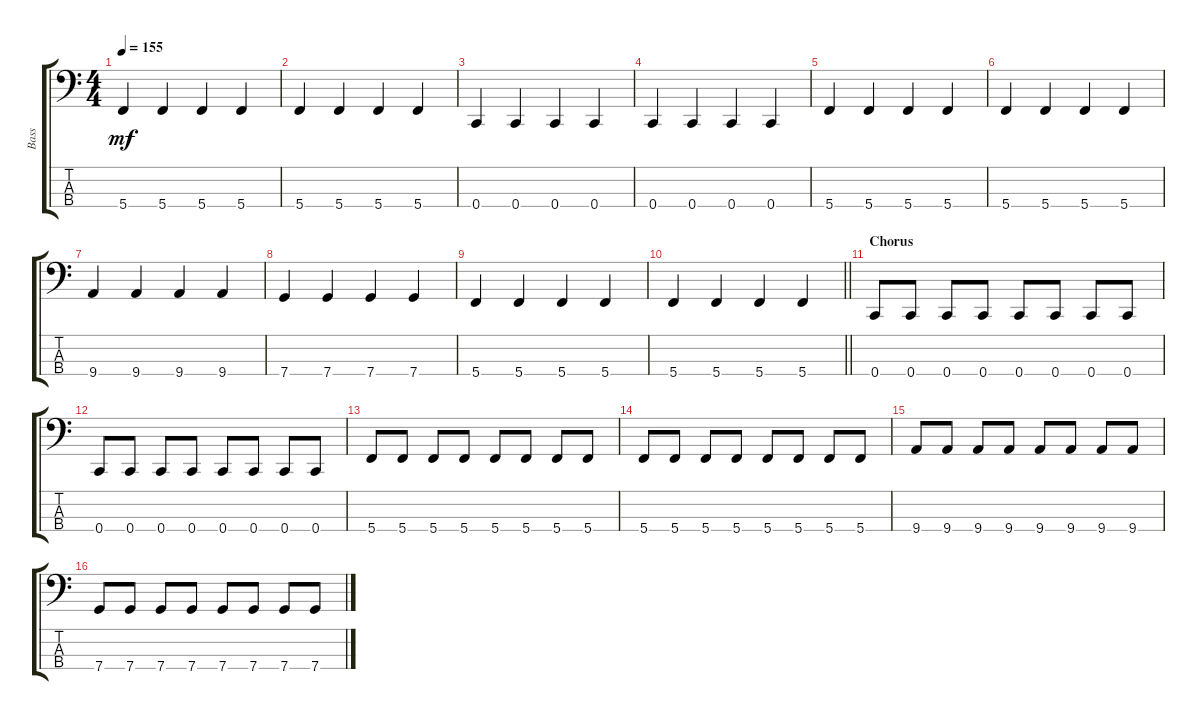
\track ("Bass" "Bass") {instrument electricbassfinger}
\staff {score tabs}
\tuning (F2 C2 G1 C1) {hide}
\ts (4 4)
\tempo 155
\clef f4
\ks c
5.4.4{dy mf} 5.4.4 5.4.4 5.4.4 |
5.4.4 5.4.4 5.4.4 5.4.4 |
0.4.4 0.4.4 0.4.4 0.4.4 |
0.4.4 0.4.4 0.4.4 0.4.4 |
5.4.4 5.4.4 5.4.4 5.4.4 |
5.4.4 5.4.4 5.4.4 5.4.4 |
9.4.4 9.4.4 9.4.4 9.4.4 |
7.4.4 7.4.4 7.4.4 7.4.4 |
5.4.4 5.4.4 5.4.4 5.4.4 |
\barLineRight lightlight
5.4.4 5.4.4 5.4.4 5.4.4 |
\section ("" "Chorus")
0.4.8 0.4.8 0.4.8 0.4.8 0.4.8 0.4.8 0.4.8 0.4.8 |
0.4.8 0.4.8 0.4.8 0.4.8 0.4.8 0.4.8 0.4.8 0.4.8 |
5.4.8 5.4.8 5.4.8 5.4.8 5.4.8 5.4.8 5.4.8 5.4.8 |
5.4.8 5.4.8 5.4.8 5.4.8 5.4.8 5.4.8 5.4.8 5.4.8 |
9.4.8 9.4.8 9.4.8 9.4.8 9.4.8 9.4.8 9.4.8 9.4.8 |
7.4.8 7.4.8 7.4.8 7.4.8 7.4.8 7.4.8 7.4.8 7.4.8
